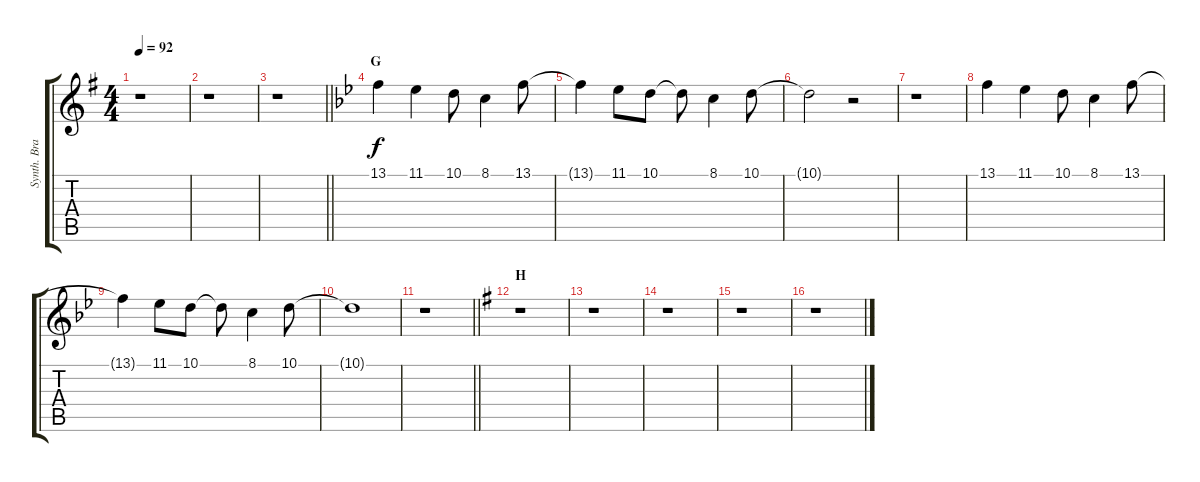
\track ("Synth. Brass I" "Synth. Bra") {instrument synthbrass1}
\staff {score tabs}
\tuning (E4 B3 G3 D3 A2 E2) {hide}
\ts (4 4)
\tempo 92
\clef g2
\ks g
r.1{dy f} |
r.1 |
\barLineRight lightlight
r.1 |
\section ("" "G")
\ks bb
13.1.4 11.1.4 10.1.8 8.1.4 13.1.8 |
13.1{t}.4 11.1.8 10.1.8 10.1{t}.8 8.1.4 10.1.8 |
10.1{t}.2 r.2 |
r.1 |
13.1.4 11.1.4 10.1.8 8.1.4 13.1.8 |
13.1{t}.4 11.1.8 10.1.8 10.1{t}.8 8.1.4 10.1.8 |
10.1{t}.1 |
\barLineRight lightlight
r.1 |
\section ("" "H")
\ks g
r.1 |
r.1 |
r.1 |
r.1 |
r.1
